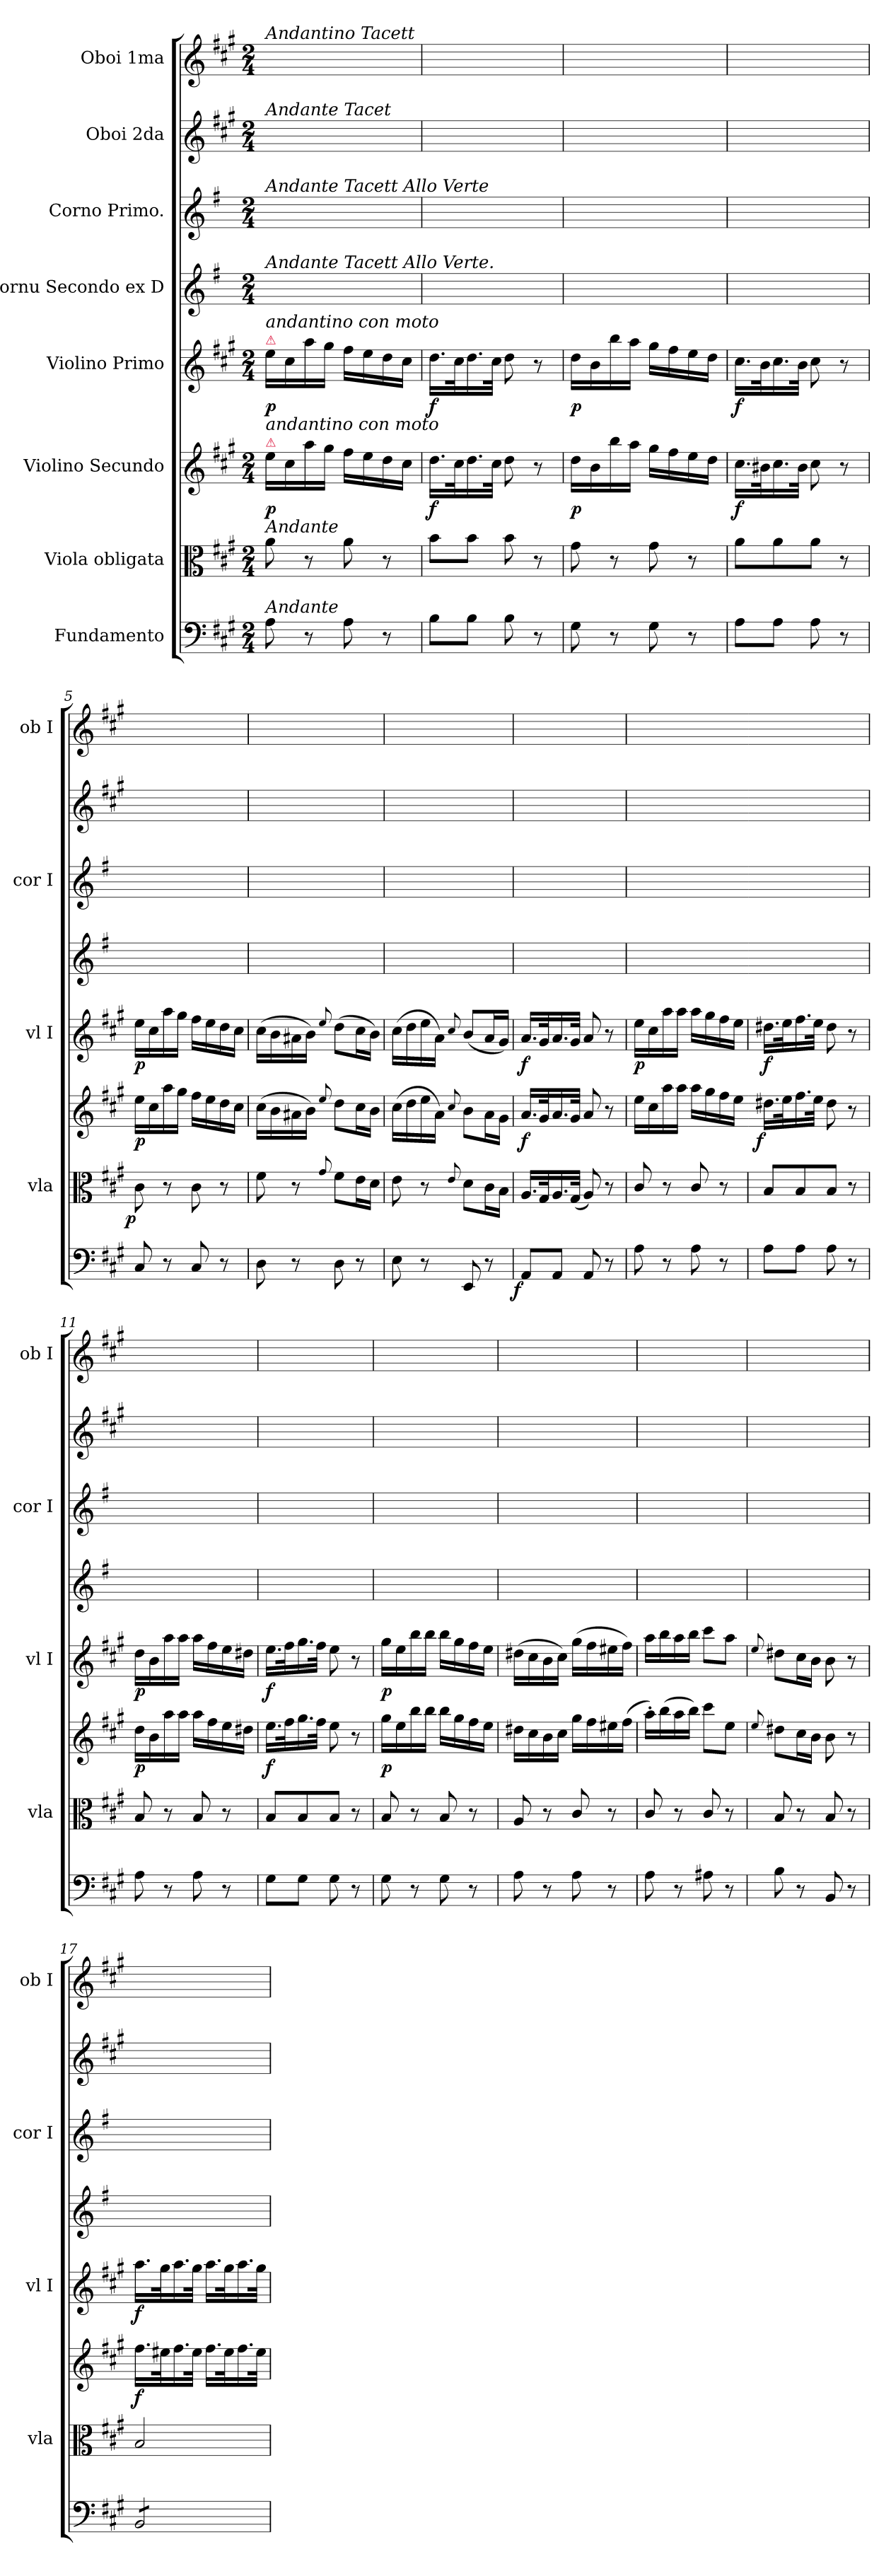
**kern	**dynam	**kern	**dynam	**kern	**dynam	**kern	**dynam	**kern	**kern	**kern	**kern
*part8	*part8	*part7	*part7	*part6	*part6	*part5	*part5	*part4	*part3	*part2	*part1
*staff8	*staff8	*staff7	*staff7	*staff6	*staff6	*staff5	*staff5	*staff4	*staff3	*staff2	*staff1
*I"Fundamento	*	*I"Viola obligata	*	*I"Violino Secundo	*	*I"Violino Primo	*	*I"Cornu Secondo ex D	*I"Corno Primo.	*I"Oboi 2da	*I"Oboi 1ma
*	*	*I'vla	*	*	*	*I'vl I	*	*	*I'cor I	*	*I'ob I
*clefF4	*	*clefC3	*	*clefG2	*	*clefG2	*	*clefG2	*clefG2	*clefG2	*clefG2
*	*	*	*	*	*	*	*	*ITrd6c10	*ITrd6c10	*	*
*k[f#c#g#]	*	*k[f#c#g#]	*	*k[f#c#g#]	*	*k[f#c#g#]	*	*k[f#c#g#]	*k[f#c#g#]	*k[f#c#g#]	*k[f#c#g#]
*A:	*	*A:	*	*A:	*	*A:	*	*A:	*A:	*A:	*A:
*M2/4	*	*M2/4	*	*M2/4	*	*M2/4	*	*M2/4	*M2/4	*M2/4	*M2/4
=1	=1	=1	=1	=1	=1	=1	=1	=1	=1	=1	=1
!	!	!	!	!	!	!	!	!	!	!	!LO:TX:a:i:t=Andantino Tacett
!	!	!	!	!	!	!	!	!	!	!LO:TX:a:i:t=Andante Tacet	!
!	!	!	!	!	!	!	!	!	!LO:TX:a:i:t=Andante Tacett Allo Verte	!	!
!	!	!	!	!	!	!	!	!LO:TX:a:i:t=Andante Tacett Allo Verte.	!	!	!
!	!	!	!	!	!	!LO:TX:a:color=crimson:t=⚠	!	!	!	!	!
!	!	!	!	!	!	!LO:TX:a:i:t=andantino con moto	!	!	!	!	!
!	!	!	!	!LO:TX:a:color=crimson:t=⚠	!	!	!	!	!	!	!
!	!	!	!	!LO:TX:a:i:t=andantino con moto	!	!	!	!	!	!	!
!	!	!LO:TX:a:i:t=Andante	!	!	!	!	!	!	!	!	!
!LO:TX:a:i:t=Andante	!	!	!	!	!	!	!	!	!	!	!
8A\	pn	8a\	pn	16ee\LL	p	16ee\LL	p	2ryy	2ryy	2ryy	2ryy
.	.	.	.	16cc#\	.	16cc#\	.	.	.	.	.
8r	.	8r	.	16aa\	.	16aa\	.	.	.	.	.
.	.	.	.	16gg#\JJ	.	16gg#\JJ	.	.	.	.	.
8A\	.	8a\	.	16ff#\LL	.	16ff#\LL	.	.	.	.	.
.	.	.	.	16ee\	.	16ee\	.	.	.	.	.
8r	.	8r	.	16dd\	.	16dd\	.	.	.	.	.
.	.	.	.	16cc#\JJ	.	16cc#\JJ	.	.	.	.	.
=2	=2	=2	=2	=2	=2	=2	=2	=2	=2	=2	=2
8B\L	fro	8b\L	for	16.dd\LL	f	16.dd\LL	f	2ryy	2ryy	2ryy	2ryy
.	.	.	.	32cc#\K	.	32cc#\K	.	.	.	.	.
8B\J	.	8b\J	.	16.dd\	.	16.dd\	.	.	.	.	.
.	.	.	.	32cc#\JJk	.	32cc#\JJk	.	.	.	.	.
8B\	.	8b\	.	8dd\	.	8dd\	.	.	.	.	.
8r	.	8r	.	8r	.	8r	.	.	.	.	.
=3	=3	=3	=3	=3	=3	=3	=3	=3	=3	=3	=3
8G#\	pn	8g#\	pn	16dd\LL	p	16dd\LL	p	2ryy	2ryy	2ryy	2ryy
.	.	.	.	16b\	.	16b\	.	.	.	.	.
8r	.	8r	.	16bb\	.	16bb\	.	.	.	.	.
.	.	.	.	16aa\JJ	.	16aa\JJ	.	.	.	.	.
8G#\	.	8g#\	.	16gg#\LL	.	16gg#\LL	.	.	.	.	.
.	.	.	.	16ff#\	.	16ff#\	.	.	.	.	.
8r	.	8r	.	16ee\	.	16ee\	.	.	.	.	.
.	.	.	.	16dd\JJ	.	16dd\JJ	.	.	.	.	.
=4	=4	=4	=4	=4	=4	=4	=4	=4	=4	=4	=4
8A\L	for	8a\L	for	16.cc#\LL	f	16.cc#\LL	f	2ryy	2ryy	2ryy	2ryy
.	.	.	.	32b#X\K	.	32b\K	.	.	.	.	.
8A\J	.	8a\	.	16.cc#\	.	16.cc#\	.	.	.	.	.
.	.	.	.	32b#\JJk	.	32b\JJk	.	.	.	.	.
8A\	.	8a\J	.	8cc#\	.	8cc#\	.	.	.	.	.
8r	.	8r	.	8r	.	8r	.	.	.	.	.
=5	=5	=5	=5	=5	=5	=5	=5	=5	=5	=5	=5
!	!	!	!LO:DY:rj	!	!	!	!	!	!	!	!
8C#/	pn	8c#\	p	16ee\LL	p	16ee\LL	p	2ryy	2ryy	2ryy	2ryy
.	.	.	.	16cc#\	.	16cc#\	.	.	.	.	.
8r	.	8r	.	16aa\	.	16aa\	.	.	.	.	.
.	.	.	.	16gg#\JJ	.	16gg#\JJ	.	.	.	.	.
8C#/	.	8c#\	.	16ff#\LL	.	16ff#\LL	.	.	.	.	.
.	.	.	.	16ee\	.	16ee\	.	.	.	.	.
8r	.	8r	.	16dd\	.	16dd\	.	.	.	.	.
.	.	.	.	16cc#\JJ	.	16cc#\JJ	.	.	.	.	.
=6	=6	=6	=6	=6	=6	=6	=6	=6	=6	=6	=6
8D\	.	8f#\	.	(16cc#\LL	.	(16cc#\LL	.	2ryy	2ryy	2ryy	2ryy
.	.	.	.	16b\	.	16b\	.	.	.	.	.
8r	.	8r	.	16a#X\	.	16a#X\	.	.	.	.	.
.	.	.	.	16b\JJ)	.	16b\JJ)	.	.	.	.	.
.	.	8qqg#/	.	8qqee/	.	8qqee/	.	.	.	.	.
8D\	.	8f#\L	.	8dd\L	.	(8dd\L	.	.	.	.	.
8r	.	16e\L	.	16cc#\L	.	16cc#\L	.	.	.	.	.
.	.	16d\JJ	.	16b\JJ	.	16b\JJ)	.	.	.	.	.
=7	=7	=7	=7	=7	=7	=7	=7	=7	=7	=7	=7
8E\	.	8e\	.	(16cc#\LL	.	(16cc#\LL	.	2ryy	2ryy	2ryy	2ryy
.	.	.	.	16dd\	.	16dd\	.	.	.	.	.
8r	.	8r	.	16ee\	.	16ee\	.	.	.	.	.
.	.	.	.	16a\JJ)	.	16a\JJ)	.	.	.	.	.
.	.	8qqe/	.	8qqcc#/	.	8qqcc#/	.	.	.	.	.
8EE/	.	8d\L	.	8b\L	.	(8b/L	.	.	.	.	.
8r	.	16c#\L	.	16a\L	.	16a/L	.	.	.	.	.
.	.	16B\JJ	.	16g#\JJ	.	16g#/JJ)	.	.	.	.	.
=8	=8	=8	=8	=8	=8	=8	=8	=8	=8	=8	=8
!	!LO:DY:rj	!	!LO:DY:rj	!	!	!	!	!	!	!	!
8AA/L	f	16.A/LL	for	16.a/LL	f	16.a/LL	f	2ryy	2ryy	2ryy	2ryy
.	.	32G#/K	.	32g#/K	.	32g#/K	.	.	.	.	.
8AA/J	.	16.A/	.	16.a/	.	16.a/	.	.	.	.	.
.	.	(32G#/JJk	.	32g#/JJk	.	32g#/JJk	.	.	.	.	.
8AA/	.	8A/)	.	8a/	.	8a/	.	.	.	.	.
8r	.	8r	.	8r	.	8r	.	.	.	.	.
=9	=9	=9	=9	=9	=9	=9	=9	=9	=9	=9	=9
8A\	pn	8c#/	pn	16ee\LL	.	16ee\LL	p	2ryy	2ryy	2ryy	2ryy
.	.	.	.	16cc#\	.	16cc#\	.	.	.	.	.
8r	.	8r	.	16aa\	.	16aa\	.	.	.	.	.
.	.	.	.	16aa\JJ	.	16aa\JJ	.	.	.	.	.
8A\	.	8c#/	.	16aa\LL	.	16aa\LL	.	.	.	.	.
.	.	.	.	16gg#\	.	16gg#\	.	.	.	.	.
8r	.	8r	.	16ff#\	.	16ff#\	.	.	.	.	.
.	.	.	.	16ee\JJ	.	16ee\JJ	.	.	.	.	.
=10	=10	=10	=10	=10-	=10	=10	=10	=10	=10	=10	=10
!	!	!	!	!	!LO:DY:rj	!	!	!	!	!	!
8A\L	.	8B/L	for	16.dd#X\LL	f	16.dd#X\LL	f	2ryy	2ryy	2ryy	2ryy
.	.	.	.	32ee\K	.	32ee\K	.	.	.	.	.
8A\J	.	8B/	.	16.ff#\	.	16.ff#\	.	.	.	.	.
.	.	.	.	32ee\JJk	.	32ee\JJk	.	.	.	.	.
8A\	.	8B/J	.	8dd#\	.	8dd#\	.	.	.	.	.
8r	.	8r	.	8r	.	8r	.	.	.	.	.
=11	=11	=11	=11	=11	=11	=11	=11	=11	=11	=11	=11
8A\	.	8B/	pn	16dd\LL	p	16dd\LL	p	2ryy	2ryy	2ryy	2ryy
.	.	.	.	16b\	.	16b\	.	.	.	.	.
8r	.	8r	.	16aa\	.	16aa\	.	.	.	.	.
.	.	.	.	16aa\JJ	.	16aa\JJ	.	.	.	.	.
8A\	.	8B/	.	16aa\LL	.	16aa\LL	.	.	.	.	.
.	.	.	.	16ff#\	.	16ff#\	.	.	.	.	.
8r	.	8r	.	16ee\	.	16ee\	.	.	.	.	.
.	.	.	.	16dd#X\JJ	.	16dd#X\JJ	.	.	.	.	.
=12	=12	=12	=12	=12	=12	=12	=12	=12	=12	=12	=12
8G#\L	.	8B/L	for	16.ee\LL	f	16.ee\LL	f	2ryy	2ryy	2ryy	2ryy
.	.	.	.	32ff#\K	.	32ff#\K	.	.	.	.	.
8G#\J	.	8B/	.	16.gg#\	.	16.gg#\	.	.	.	.	.
.	.	.	.	32ff#\JJk	.	32ff#\JJk	.	.	.	.	.
8G#\	.	8B/J	.	8ee\	.	8ee\	.	.	.	.	.
8r	.	8r	.	8r	.	8r	.	.	.	.	.
=13	=13	=13	=13	=13	=13	=13	=13	=13	=13	=13	=13
8G#\	.	8B/	pn	16gg#\LL	p	16gg#\LL	p	2ryy	2ryy	2ryy	2ryy
.	.	.	.	16ee\	.	16ee\	.	.	.	.	.
8r	.	8r	.	16bb\	.	16bb\	.	.	.	.	.
.	.	.	.	16bb\JJ	.	16bb\JJ	.	.	.	.	.
8G#\	.	8B/	.	16bb\LL	.	16bb\LL	.	.	.	.	.
.	.	.	.	16gg#\	.	16gg#\	.	.	.	.	.
8r	.	8r	.	16ff#\	.	16ff#\	.	.	.	.	.
.	.	.	.	16ee\JJ	.	16ee\JJ	.	.	.	.	.
=14	=14	=14	=14	=14	=14	=14	=14	=14	=14	=14	=14
8A\	.	8A/	.	16dd#X\LL	.	(16dd#X\LL	.	2ryy	2ryy	2ryy	2ryy
.	.	.	.	16cc#\	.	16cc#\	.	.	.	.	.
8r	.	8r	.	16b\	.	16b\	.	.	.	.	.
.	.	.	.	16cc#\JJ	.	16cc#\JJ)	.	.	.	.	.
8A\	.	8c#/	.	16gg#\LL	.	(16gg#\LL	.	.	.	.	.
.	.	.	.	16ff#\	.	16ff#\	.	.	.	.	.
8r	.	8r	.	16ee#X\	.	16ee#X\	.	.	.	.	.
.	.	.	.	(16ff#\JJ	.	16ff#\JJ)	.	.	.	.	.
=15	=15	=15	=15	=15	=15	=15	=15	=15	=15	=15	=15
8A\	.	8c#/	.	16aa'\LL)	.	16aa\LL	.	2ryy	2ryy	2ryy	2ryy
.	.	.	.	(16bb\	.	16bb\	.	.	.	.	.
8r	.	8r	.	16aa\	.	16aa\	.	.	.	.	.
.	.	.	.	16bb\JJ)	.	16bb\JJ	.	.	.	.	.
8A#X\	.	8c#/	.	8ccc#\L	.	8ccc#\L	.	.	.	.	.
8r	.	8r	.	8ee\J	.	8aa\J	.	.	.	.	.
=16	=16	=16	=16	=16	=16	=16	=16	=16	=16	=16	=16
.	.	.	.	8qqee/	.	8qqee/	.	.	.	.	.
8B\	.	8B/	.	8dd#X\L	.	8dd#X\L	.	2ryy	2ryy	2ryy	2ryy
8r	.	8r	.	16cc#\L	.	16cc#\L	.	.	.	.	.
.	.	.	.	16b\JJ	.	16b\JJ	.	.	.	.	.
8BB/	.	8B/	.	8b\	.	8b\	.	.	.	.	.
8r	.	8r	.	8r	.	8r	.	.	.	.	.
=17	=17	=17	=17	=17	=17	=17	=17	=17	=17	=17	=17
*tremolo	*	*	*	*	*	*	*	*	*	*	*
8BB/L	for	2B/	for	16.ff#\LL	f	16.aa\LL	f	2ryy	2ryy	2ryy	2ryy
.	.	.	.	32ee#X\K	.	32gg#\K	.	.	.	.	.
8BB/	.	.	.	16.ff#\	.	16.aa\	.	.	.	.	.
.	.	.	.	32ee#\JJk	.	32gg#\JJk	.	.	.	.	.
8BB/	.	.	.	16.ff#\LL	.	16.aa\LL	.	.	.	.	.
.	.	.	.	32ee#\K	.	32gg#\K	.	.	.	.	.
8BB/J	.	.	.	16.ff#\	.	16.aa\	.	.	.	.	.
*Xtremolo	*	*	*	*	*	*	*	*	*	*	*
.	.	.	.	32ee#\JJk	.	32gg#\JJk	.	.	.	.	.
=	=	=	=	=	=	=	=	=	=	=	=
*-	*-	*-	*-	*-	*-	*-	*-	*-	*-	*-	*-
